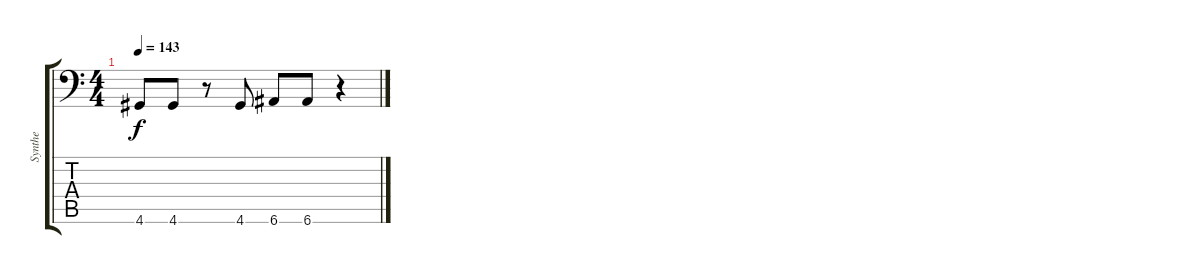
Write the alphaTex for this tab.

\track ("Synthe" "Synthe") {instrument synthbass1}
\staff {score tabs}
\tuning (E3 B2 G2 D2 A1 E1) {hide}
\ts (4 4)
\tempo 143
\clef f4
\ks c
4.6.8{dy f} 4.6.8 r.8 4.6.8 6.6.8 6.6.8 r.4
